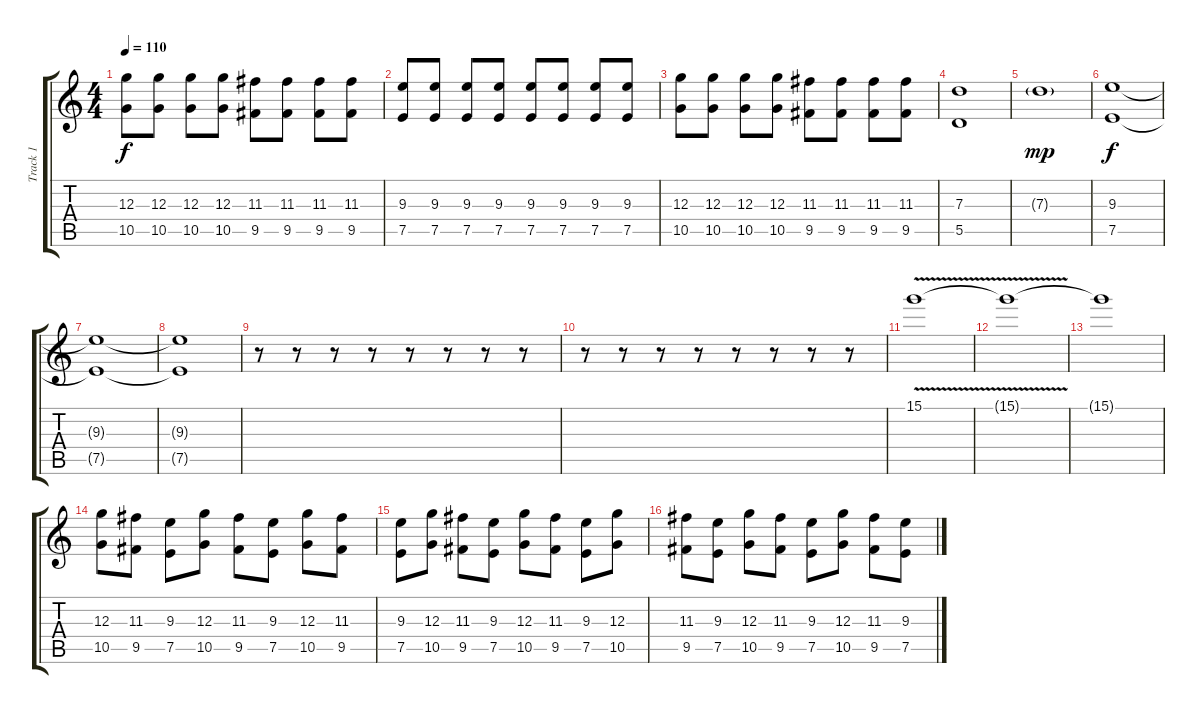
\track ("Track 1" "Track 1") {instrument electricguitarclean}
\staff {score tabs}
\tuning (E4 B3 G3 D3 A2 D2) {hide}
\ts (4 4)
\tempo 110
\clef g2
\ks c
(12.3 10.5).8{dy f} (12.3 10.5).8 (12.3 10.5).8 (12.3 10.5).8 (11.3 9.5).8 (11.3 9.5).8 (11.3 9.5).8 (11.3 9.5).8 |
(9.3 7.5).8 (9.3 7.5).8 (9.3 7.5).8 (9.3 7.5).8 (9.3 7.5).8 (9.3 7.5).8 (9.3 7.5).8 (9.3 7.5).8 |
(12.3 10.5).8 (12.3 10.5).8 (12.3 10.5).8 (12.3 10.5).8 (11.3 9.5).8 (11.3 9.5).8 (11.3 9.5).8 (11.3 9.5).8 |
(7.3 5.5).1 |
7.3{g}.1{dy mp} |
(9.3 7.5).1{dy f} |
(9.3{t} 7.5{t}).1 |
(9.3{t} 7.5{t}).1 |
r.8 r.8 r.8 r.8 r.8 r.8 r.8 r.8 |
r.8{volume 0} r.8 r.8 r.8 r.8 r.8 r.8 r.8 |
15.1{v}.1{volume 10 instrument distortionguitar} |
15.1{t}.1{volume 16} |
15.1{t}.1 |
(12.3 10.5).8{volume 16 instrument distortionguitar} (11.3 9.5).8 (9.3 7.5).8 (12.3 10.5).8 (11.3 9.5).8 (9.3 7.5).8 (12.3 10.5).8 (11.3 9.5).8 |
(9.3 7.5).8 (12.3 10.5).8 (11.3 9.5).8 (9.3 7.5).8 (12.3 10.5).8 (11.3 9.5).8 (9.3 7.5).8 (12.3 10.5).8 |
(11.3 9.5).8 (9.3 7.5).8 (12.3 10.5).8 (11.3 9.5).8 (9.3 7.5).8 (12.3 10.5).8 (11.3 9.5).8 (9.3 7.5).8
